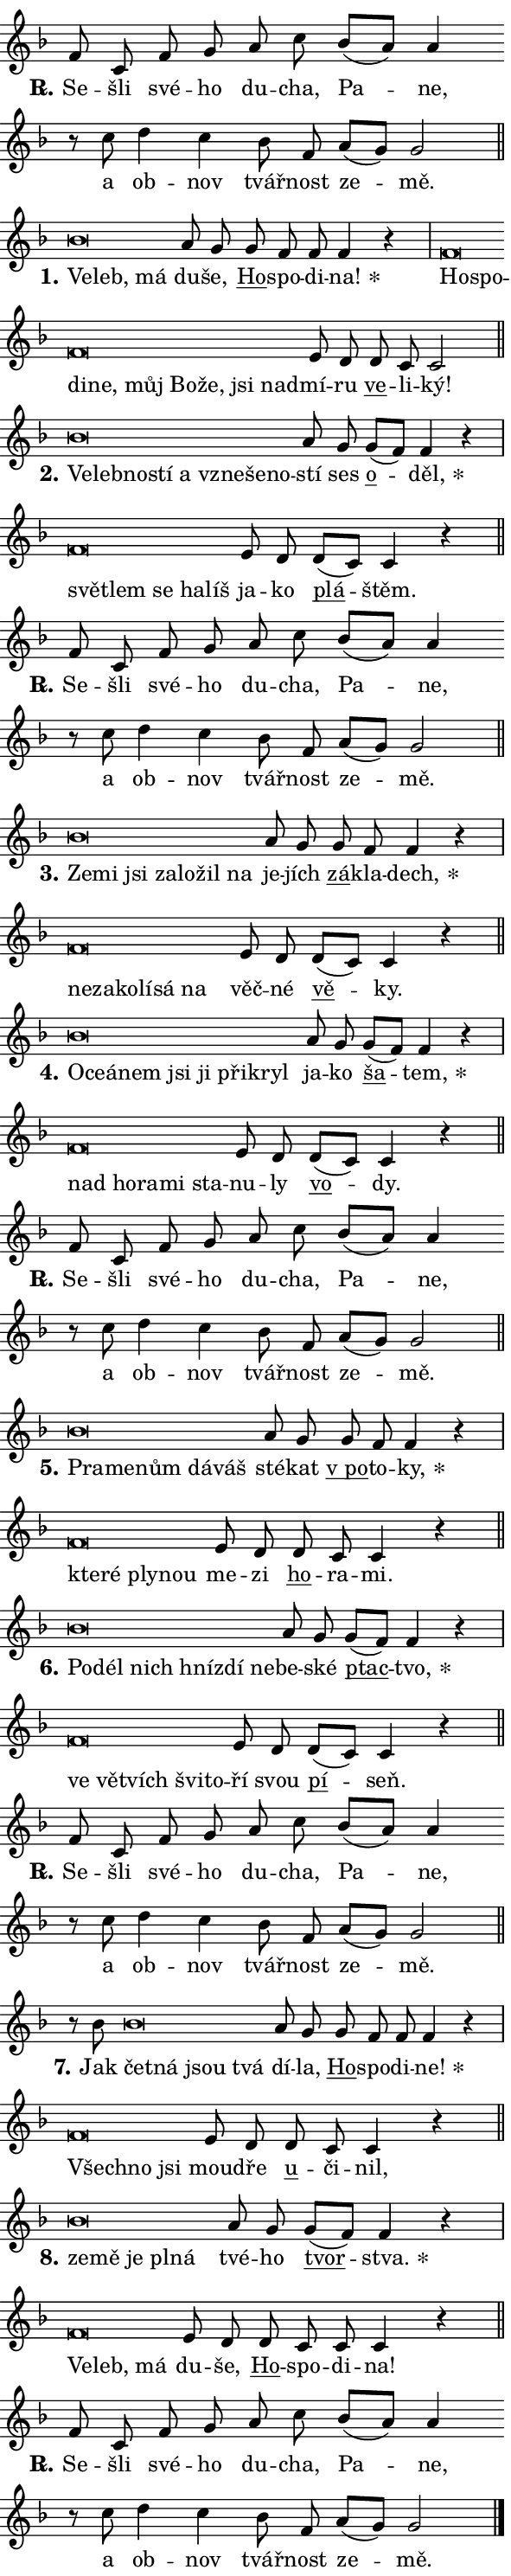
\version "2.24.0"
\header { tagline = "" }
\paper {
  indent = 0\cm
  top-margin = 0\cm
  right-margin = 0.13\cm % to fit lyric hyphens
  bottom-margin = 0\cm
  left-margin = 0\cm
  paper-width = 10\cm
  page-breaking = #ly:one-page-breaking
  system-system-spacing.basic-distance = #11
  score-system-spacing.basic-distance = #11
  ragged-last = ##f
}


%% Author: Thomas Morley
%% https://lists.gnu.org/archive/html/lilypond-user/2020-05/msg00002.html
#(define (line-position grob)
"Returns position of @var[grob} in current system:
   @code{'start}, if at first time-step
   @code{'end}, if at last time-step
   @code{'middle} otherwise
"
  (let* ((col (ly:item-get-column grob))
         (ln (ly:grob-object col 'left-neighbor))
         (rn (ly:grob-object col 'right-neighbor))
         (col-to-check-left (if (ly:grob? ln) ln col))
         (col-to-check-right (if (ly:grob? rn) rn col))
         (break-dir-left
           (and
             (ly:grob-property col-to-check-left 'non-musical #f)
             (ly:item-break-dir col-to-check-left)))
         (break-dir-right
           (and
             (ly:grob-property col-to-check-right 'non-musical #f)
             (ly:item-break-dir col-to-check-right))))
        (cond ((eqv? 1 break-dir-left) 'start)
              ((eqv? -1 break-dir-right) 'end)
              (else 'middle))))

#(define (tranparent-at-line-position vctor)
  (lambda (grob)
  "Relying on @code{line-position} select the relevant enry from @var{vctor}.
Used to determine transparency,"
    (case (line-position grob)
      ((end) (not (vector-ref vctor 0)))
      ((middle) (not (vector-ref vctor 1)))
      ((start) (not (vector-ref vctor 2))))))

noteHeadBreakVisibility =
#(define-music-function (break-visibility)(vector?)
"Makes @code{NoteHead}s transparent relying on @var{break-visibility}"
#{
  \override NoteHead.transparent =
    #(tranparent-at-line-position break-visibility)
#})

#(define delete-ledgers-for-transparent-note-heads
  (lambda (grob)
    "Reads whether a @code{NoteHead} is transparent.
If so this @code{NoteHead} is removed from @code{'note-heads} from
@var{grob}, which is supposed to be @code{LedgerLineSpanner}.
As a result ledgers are not printed for this @code{NoteHead}"
    (let* ((nhds-array (ly:grob-object grob 'note-heads))
           (nhds-list
             (if (ly:grob-array? nhds-array)
                 (ly:grob-array->list nhds-array)
                 '()))
           ;; Relies on the transparent-property being done before
           ;; Staff.LedgerLineSpanner.after-line-breaking is executed.
           ;; This is fragile ...
           (to-keep
             (remove
               (lambda (nhd)
                 (ly:grob-property nhd 'transparent #f))
               nhds-list)))
      ;; TODO find a better method to iterate over grob-arrays, similiar
      ;; to filter/remove etc for lists
      ;; For now rebuilt from scratch
      (set! (ly:grob-object grob 'note-heads)  '())
      (for-each
        (lambda (nhd)
          (ly:pointer-group-interface::add-grob grob 'note-heads nhd))
        to-keep))))

squashNotes = {
  \override NoteHead.X-extent = #'(-0.2 . 0.2)
  \override NoteHead.Y-extent = #'(-0.75 . 0)
  \override NoteHead.stencil =
    #(lambda (grob)
       (let ((pos (ly:grob-property grob 'staff-position)))
         (begin
           (if (< pos -7) (display "ERROR: Lower brevis then expected\n") (display ""))
           (if (<= pos -6) ly:text-interface::print ly:note-head::print))))
}
unSquashNotes = {
  \revert NoteHead.X-extent
  \revert NoteHead.Y-extent
  \revert NoteHead.stencil
}

hideNotes = \noteHeadBreakVisibility #begin-of-line-visible
unHideNotes = \noteHeadBreakVisibility #all-visible

% work-around for resetting accidentals
% https://lilypond.org/doc/v2.23/Documentation/notation/displaying-rhythms#unmetered-music
cadenzaMeasure = {
  \cadenzaOff
  \partial 1024 s1024
  \cadenzaOn
}

#(define-markup-command (accent layout props text) (markup?)
  "Underline accented syllable"
  (interpret-markup layout props
    #{\markup \override #'(offset . 4.3) \underline { #text }#}))

responsum = \markup \concat {
  "R" \hspace #-1.05 \path #0.1 #'((moveto 0 0.07) (lineto 0.9 0.8)) \hspace #0.05 "."
}

spaceSize = #0.6828661417322834 % exact space size for TeX Gyre Schola

\layout {
  \context {
    \Staff
    \remove "Time_signature_engraver"
    \override LedgerLineSpanner.after-line-breaking = #delete-ledgers-for-transparent-note-heads
  }
  \context {
    \Lyrics {
      \override LyricSpace.minimum-distance = \spaceSize
      \override LyricText.font-name = #"TeX Gyre Schola"
      \override LyricText.font-size = 1
      \override StanzaNumber.font-name = #"TeX Gyre Schola Bold"
      \override StanzaNumber.font-size = 1
    }
  }
  \context {
    \Score 
    \override NoteHead.text =
      #(lambda (grob) 
        (let ((pos (ly:grob-property grob 'staff-position)))
          #{\markup {
            \combine
              \halign #-0.55 \raise #(if (= pos -6) 0 0.5) \override #'(thickness . 2) \draw-line #'(3.2 . 0)
              \musicglyph "noteheads.sM1"
          }#}))
  }
}

% magnetic-lyrics.ily
%
%   written by
%     Jean Abou Samra <jean@abou-samra.fr>
%     Werner Lemberg <wl@gnu.org>
%
%   adapted by
%     Jiri Hon <jiri.hon@gmail.com>
%
% Version 2022-Apr-15

% https://www.mail-archive.com/lilypond-user@gnu.org/msg149350.html

#(define (Left_hyphen_pointer_engraver context)
   "Collect syllable-hyphen-syllable occurrences in lyrics and store
them in properties.  This engraver only looks to the left.  For
example, if the lyrics input is @code{foo -- bar}, it does the
following.

@itemize @bullet
@item
Set the @code{text} property of the @code{LyricHyphen} grob between
@q{foo} and @q{bar} to @code{foo}.

@item
Set the @code{left-hyphen} property of the @code{LyricText} grob with
text @q{foo} to the @code{LyricHyphen} grob between @q{foo} and
@q{bar}.
@end itemize

Use this auxiliary engraver in combination with the
@code{lyric-@/text::@/apply-@/magnetic-@/offset!} hook."
   (let ((hyphen #f)
         (text #f))
     (make-engraver
      (acknowledgers
       ((lyric-syllable-interface engraver grob source-engraver)
        (set! text grob)))
      (end-acknowledgers
       ((lyric-hyphen-interface engraver grob source-engraver)
        ;(when (not (grob::has-interface grob 'lyric-space-interface))
          (set! hyphen grob)));)
      ((stop-translation-timestep engraver)
       (when (and text hyphen)
         (ly:grob-set-object! text 'left-hyphen hyphen))
       (set! text #f)
       (set! hyphen #f)))))

#(define (lyric-text::apply-magnetic-offset! grob)
   "If the space between two syllables is less than the value in
property @code{LyricText@/.details@/.squash-threshold}, move the right
syllable to the left so that it gets concatenated with the left
syllable.

Use this function as a hook for
@code{LyricText@/.after-@/line-@/breaking} if the
@code{Left_@/hyphen_@/pointer_@/engraver} is active."
   (let ((hyphen (ly:grob-object grob 'left-hyphen #f)))
     (when hyphen
       (let ((left-text (ly:spanner-bound hyphen LEFT)))
         (when (grob::has-interface left-text 'lyric-syllable-interface)
           (let* ((common (ly:grob-common-refpoint grob left-text X))
                  (this-x-ext (ly:grob-extent grob common X))
                  (left-x-ext
                   (begin
                     ;; Trigger magnetism for left-text.
                     (ly:grob-property left-text 'after-line-breaking)
                     (ly:grob-extent left-text common X)))
                  ;; `delta` is the gap width between two syllables.
                  (delta (- (interval-start this-x-ext)
                            (interval-end left-x-ext)))
                  (details (ly:grob-property grob 'details))
                  (threshold (assoc-get 'squash-threshold details 0.2)))
             (when (< delta threshold)
               (let* (;; We have to manipulate the input text so that
                      ;; ligatures crossing syllable boundaries are not
                      ;; disabled.  For languages based on the Latin
                      ;; script this is essentially a beautification.
                      ;; However, for non-Western scripts it can be a
                      ;; necessity.
                      (lt (ly:grob-property left-text 'text))
                      (rt (ly:grob-property grob 'text))
                      (is-space (grob::has-interface hyphen 'lyric-space-interface))
                      (space (if is-space " " ""))
                      (extra-delta (if is-space spaceSize 0))
                      ;; Append new syllable.
                      (ltrt-space (if (and (string? lt) (string? rt))
                                (string-append lt space rt)
                                (make-concat-markup (list lt space rt))))
                      ;; Right-align `ltrt` to the right side.
                      (ltrt-space-markup (grob-interpret-markup
                               grob
                               (make-translate-markup
                                (cons (interval-length this-x-ext) 0)
                                (make-right-align-markup ltrt-space)))))
                 (begin
                   ;; Don't print `left-text`.
                   (ly:grob-set-property! left-text 'stencil #f)
                   ;; Set text and stencil (which holds all collected
                   ;; syllables so far) and shift it to the left.
                   (ly:grob-set-property! grob 'text ltrt-space)
                   (ly:grob-set-property! grob 'stencil ltrt-space-markup)
                   (ly:grob-translate-axis! grob (- (- delta extra-delta)) X))))))))))


#(define (lyric-hyphen::displace-bounds-first grob)
   ;; Make very sure this callback isn't triggered too early.
   (let ((left (ly:spanner-bound grob LEFT))
         (right (ly:spanner-bound grob RIGHT)))
     (ly:grob-property left 'after-line-breaking)
     (ly:grob-property right 'after-line-breaking)
     (ly:lyric-hyphen::print grob)))

squashThreshold = #0.4

\layout {
  \context {
    \Lyrics
    \consists #Left_hyphen_pointer_engraver
    \override LyricText.after-line-breaking =
      #lyric-text::apply-magnetic-offset!
    \override LyricHyphen.stencil = #lyric-hyphen::displace-bounds-first
    \override LyricText.details.squash-threshold = \squashThreshold
    \override LyricHyphen.minimum-distance = 0
    \override LyricHyphen.minimum-length = \squashThreshold
  }
}

squashText = \override LyricText.details.squash-threshold = 9999
unSquashText = \override LyricText.details.squash-threshold = \squashThreshold

leftText = \override LyricText.self-alignment-X = #LEFT
unLeftText = \revert LyricText.self-alignment-X

starOffset = #(lambda (grob) 
                (let ((x_offset (ly:self-alignment-interface::aligned-on-x-parent grob)))
                  (if (= x_offset 0) 0 (+ x_offset 1.2))))

star = #(define-music-function (syllable)(string?)
"Append star separator at the end of a syllable"
#{
  \once \override LyricText.X-offset = #starOffset
  \lyricmode { \markup {
    #syllable
    \override #'((font-name . "TeX Gyre Schola Bold")) \hspace #0.2 \lower #0.65 \larger "*"
  } }
#})

starAccent = #(define-music-function (syllable)(string?)
"Append star separator at the end of a syllable and make accent"
#{
  \once \override LyricText.X-offset = #starOffset
  \lyricmode { \markup {
    \accent #syllable
    \override #'((font-name . "TeX Gyre Schola Bold")) \hspace #0.2 \lower #0.65 \larger "*"
  } }
#})

breath = #(define-music-function (syllable)(string?)
"Append breathing indicator at the end of a syllable"
#{
  \lyricmode { \markup { #syllable "+" } }
#})

optionalBreath = #(define-music-function (syllable)(string?)
"Append optional breathing indicator at the end of a syllable"
#{
  \lyricmode { \markup { #syllable "(+)" } }
#})


\score {
    <<
        \new Voice = "melody" { \cadenzaOn \key f \major \relative { f'8 c f g a c \bar "" bes[( a)] a4 \bar "" r8 c d4 c \bar "" bes8 f \bar "" a[( g)] g2 \cadenzaMeasure \bar "||" \break } }
        \new Lyrics \lyricsto "melody" { \lyricmode { \set stanza = \responsum
Se -- šli své -- ho du -- cha, Pa -- ne, a ob -- nov tvář -- nost ze -- mě. } }
    >>
    \layout {}
}

\score {
    <<
        \new Voice = "melody" { \cadenzaOn \key f \major \relative { \squashNotes bes'\breve*1/16 \hideNotes \breve*1/16 \breve*1/16 \bar "" \unHideNotes \unSquashNotes a8 g \bar "" g f f f4 r \cadenzaMeasure \bar "|" \squashNotes f\breve*1/16 \hideNotes \breve*1/16 \bar "" \breve*1/16 \bar "" \breve*1/16 \bar "" \breve*1/16 \bar "" \breve*1/16 \bar "" \breve*1/16 \bar "" \breve*1/16 \breve*1/16 \bar "" \unHideNotes \unSquashNotes e8 d \bar "" d c c2 \cadenzaMeasure \bar "||" \break } }
        \new Lyrics \lyricsto "melody" { \lyricmode { \set stanza = "1."
\leftText Ve -- \squashText leb, má \unLeftText \unSquashText du -- še, \markup \accent Ho -- spo -- di -- \star na! \leftText Ho -- \squashText spo -- di -- ne, můj Bo -- že, jsi nad -- \unLeftText \unSquashText mí -- ru \markup \accent ve -- li -- ký! } }
    >>
    \layout {}
}

\score {
    <<
        \new Voice = "melody" { \cadenzaOn \key f \major \relative { \squashNotes bes'\breve*1/16 \hideNotes \breve*1/16 \bar "" \breve*1/16 \bar "" \breve*1/16 \bar "" \breve*1/16 \bar "" \breve*1/16 \bar "" \breve*1/16 \breve*1/16 \bar "" \unHideNotes \unSquashNotes a8 g \bar "" g[( f)] f4 r \cadenzaMeasure \bar "|" \squashNotes f\breve*1/16 \hideNotes \breve*1/16 \bar "" \breve*1/16 \bar "" \breve*1/16 \breve*1/16 \bar "" \unHideNotes \unSquashNotes e8 d \bar "" d[( c)] c4 r \cadenzaMeasure \bar "||" \break } }
        \new Lyrics \lyricsto "melody" { \lyricmode { \set stanza = "2."
\leftText Ve -- \squashText leb -- no -- stí a vzne -- še -- no -- \unLeftText \unSquashText stí ses \markup \accent o -- \star děl, \leftText svě -- \squashText tlem se ha -- líš \unLeftText \unSquashText ja -- ko \markup \accent plá -- štěm. } }
    >>
    \layout {}
}

\score {
    <<
        \new Voice = "melody" { \cadenzaOn \key f \major \relative { f'8 c f g a c \bar "" bes[( a)] a4 \bar "" r8 c d4 c \bar "" bes8 f \bar "" a[( g)] g2 \cadenzaMeasure \bar "||" \break } }
        \new Lyrics \lyricsto "melody" { \lyricmode { \set stanza = \responsum
Se -- šli své -- ho du -- cha, Pa -- ne, a ob -- nov tvář -- nost ze -- mě. } }
    >>
    \layout {}
}

\score {
    <<
        \new Voice = "melody" { \cadenzaOn \key f \major \relative { \squashNotes bes'\breve*1/16 \hideNotes \breve*1/16 \bar "" \breve*1/16 \bar "" \breve*1/16 \bar "" \breve*1/16 \bar "" \breve*1/16 \breve*1/16 \bar "" \unHideNotes \unSquashNotes a8 g \bar "" g f f4 r \cadenzaMeasure \bar "|" \squashNotes f\breve*1/16 \hideNotes \breve*1/16 \bar "" \breve*1/16 \bar "" \breve*1/16 \bar "" \breve*1/16 \breve*1/16 \bar "" \unHideNotes \unSquashNotes e8 d \bar "" d[( c)] c4 r \cadenzaMeasure \bar "||" \break } }
        \new Lyrics \lyricsto "melody" { \lyricmode { \set stanza = "3."
\leftText Ze -- \squashText mi jsi za -- lo -- žil na \unLeftText \unSquashText je -- jích \markup \accent zá -- kla -- \star dech, \leftText ne -- \squashText za -- ko -- lí -- sá na \unLeftText \unSquashText věč -- né \markup \accent vě -- ky. } }
    >>
    \layout {}
}

\score {
    <<
        \new Voice = "melody" { \cadenzaOn \key f \major \relative { \squashNotes bes'\breve*1/16 \hideNotes \breve*1/16 \bar "" \breve*1/16 \bar "" \breve*1/16 \bar "" \breve*1/16 \bar "" \breve*1/16 \bar "" \breve*1/16 \breve*1/16 \bar "" \unHideNotes \unSquashNotes a8 g \bar "" g[( f)] f4 r \cadenzaMeasure \bar "|" \squashNotes f\breve*1/16 \hideNotes \breve*1/16 \bar "" \breve*1/16 \bar "" \breve*1/16 \breve*1/16 \bar "" \unHideNotes \unSquashNotes e8 d \bar "" d[( c)] c4 r \cadenzaMeasure \bar "||" \break } }
        \new Lyrics \lyricsto "melody" { \lyricmode { \set stanza = "4."
\leftText O -- \squashText ce -- á -- nem jsi ji při -- kryl \unLeftText \unSquashText ja -- ko \markup \accent ša -- \star tem, \leftText nad \squashText ho -- ra -- mi sta -- \unLeftText \unSquashText nu -- ly \markup \accent vo -- dy. } }
    >>
    \layout {}
}

\score {
    <<
        \new Voice = "melody" { \cadenzaOn \key f \major \relative { f'8 c f g a c \bar "" bes[( a)] a4 \bar "" r8 c d4 c \bar "" bes8 f \bar "" a[( g)] g2 \cadenzaMeasure \bar "||" \break } }
        \new Lyrics \lyricsto "melody" { \lyricmode { \set stanza = \responsum
Se -- šli své -- ho du -- cha, Pa -- ne, a ob -- nov tvář -- nost ze -- mě. } }
    >>
    \layout {}
}

\score {
    <<
        \new Voice = "melody" { \cadenzaOn \key f \major \relative { \squashNotes bes'\breve*1/16 \hideNotes \breve*1/16 \bar "" \breve*1/16 \bar "" \breve*1/16 \breve*1/16 \bar "" \unHideNotes \unSquashNotes a8 g \bar "" g f f4 r \cadenzaMeasure \bar "|" \squashNotes f\breve*1/16 \hideNotes \breve*1/16 \bar "" \breve*1/16 \breve*1/16 \bar "" \unHideNotes \unSquashNotes e8 d \bar "" d c c4 r \cadenzaMeasure \bar "||" \break } }
        \new Lyrics \lyricsto "melody" { \lyricmode { \set stanza = "5."
\leftText Pra -- \squashText me -- nům dá -- váš \unLeftText \unSquashText sté -- kat \markup \accent "v po" -- to -- \star ky, \leftText kte -- \squashText ré ply -- nou \unLeftText \unSquashText me -- zi \markup \accent ho -- ra -- mi. } }
    >>
    \layout {}
}

\score {
    <<
        \new Voice = "melody" { \cadenzaOn \key f \major \relative { \squashNotes bes'\breve*1/16 \hideNotes \breve*1/16 \bar "" \breve*1/16 \bar "" \breve*1/16 \bar "" \breve*1/16 \breve*1/16 \bar "" \unHideNotes \unSquashNotes a8 g \bar "" g[( f)] f4 r \cadenzaMeasure \bar "|" \squashNotes f\breve*1/16 \hideNotes \breve*1/16 \bar "" \breve*1/16 \bar "" \breve*1/16 \breve*1/16 \bar "" \unHideNotes \unSquashNotes e8 d \bar "" d[( c)] c4 r \cadenzaMeasure \bar "||" \break } }
        \new Lyrics \lyricsto "melody" { \lyricmode { \set stanza = "6."
\leftText Po -- \squashText dél nich hníz -- dí ne -- \unLeftText \unSquashText be -- ské \markup \accent ptac -- \star tvo, \leftText ve \squashText vět -- vích švi -- to -- \unLeftText \unSquashText ří svou \markup \accent pí -- seň. } }
    >>
    \layout {}
}

\score {
    <<
        \new Voice = "melody" { \cadenzaOn \key f \major \relative { f'8 c f g a c \bar "" bes[( a)] a4 \bar "" r8 c d4 c \bar "" bes8 f \bar "" a[( g)] g2 \cadenzaMeasure \bar "||" \break } }
        \new Lyrics \lyricsto "melody" { \lyricmode { \set stanza = \responsum
Se -- šli své -- ho du -- cha, Pa -- ne, a ob -- nov tvář -- nost ze -- mě. } }
    >>
    \layout {}
}

\score {
    <<
        \new Voice = "melody" { \cadenzaOn \key f \major \relative { r8 bes'8 \squashNotes bes\breve*1/16 \hideNotes \breve*1/16 \bar "" \breve*1/16 \breve*1/16 \bar "" \unHideNotes \unSquashNotes a8 g \bar "" g f f f4 r \cadenzaMeasure \bar "|" \squashNotes f\breve*1/16 \hideNotes \breve*1/16 \breve*1/16 \bar "" \unHideNotes \unSquashNotes e8 d \bar "" d c c4 r \cadenzaMeasure \bar "||" \break } }
        \new Lyrics \lyricsto "melody" { \lyricmode { \set stanza = "7."
Jak \leftText čet -- \squashText ná jsou tvá \unLeftText \unSquashText dí -- la, \markup \accent Ho -- spo -- di -- \star ne! \leftText Všech -- \squashText no jsi \unLeftText \unSquashText mou -- dře \markup \accent u -- či -- nil, } }
    >>
    \layout {}
}

\score {
    <<
        \new Voice = "melody" { \cadenzaOn \key f \major \relative { \squashNotes bes'\breve*1/16 \hideNotes \breve*1/16 \bar "" \breve*1/16 \bar "" \breve*1/16 \breve*1/16 \bar "" \unHideNotes \unSquashNotes a8 g \bar "" g[( f)] f4 r \cadenzaMeasure \bar "|" \squashNotes f\breve*1/16 \hideNotes \breve*1/16 \breve*1/16 \bar "" \unHideNotes \unSquashNotes e8 d \bar "" d c c c4 r \cadenzaMeasure \bar "||" \break } }
        \new Lyrics \lyricsto "melody" { \lyricmode { \set stanza = "8."
\leftText ze -- \squashText mě je pl -- ná \unLeftText \unSquashText tvé -- ho \markup \accent tvor -- \star stva. \leftText Ve -- \squashText leb, má \unLeftText \unSquashText du -- še, \markup \accent Ho -- spo -- di -- na! } }
    >>
    \layout {}
}

\score {
    <<
        \new Voice = "melody" { \cadenzaOn \key f \major \relative { f'8 c f g a c \bar "" bes[( a)] a4 \bar "" r8 c d4 c \bar "" bes8 f \bar "" a[( g)] g2 \cadenzaMeasure \bar "||" \break } \bar "|." }
        \new Lyrics \lyricsto "melody" { \lyricmode { \set stanza = \responsum
Se -- šli své -- ho du -- cha, Pa -- ne, a ob -- nov tvář -- nost ze -- mě. } }
    >>
    \layout {}
}
